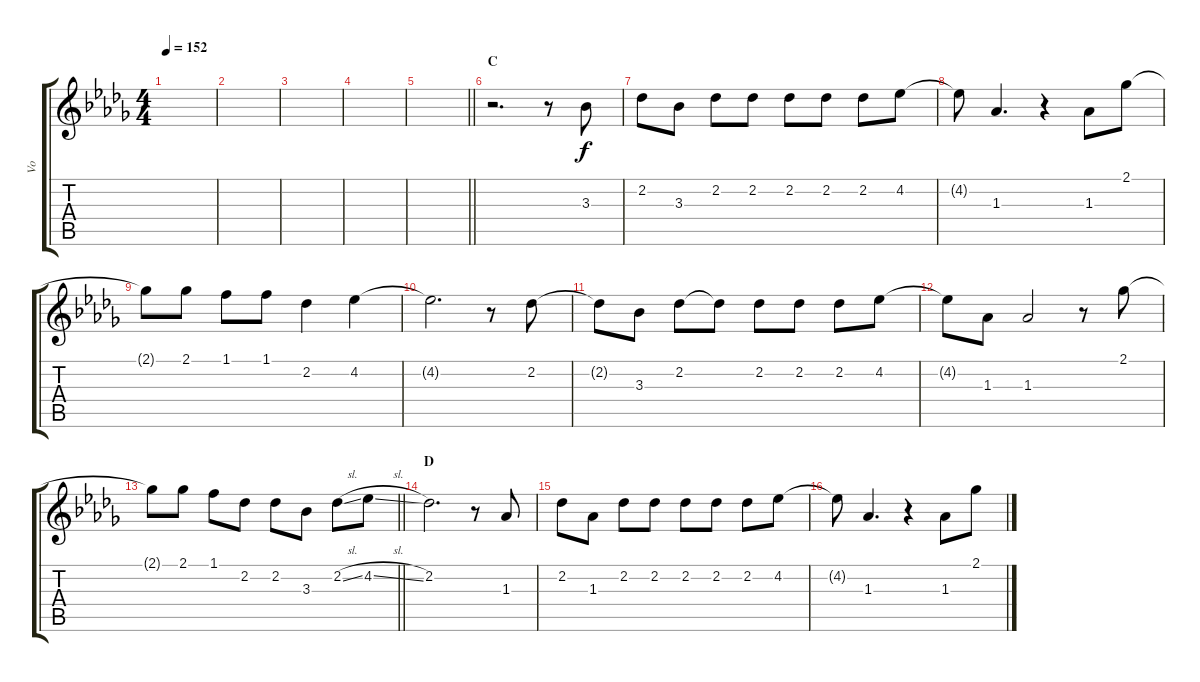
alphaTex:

\track ("Vo" "Vo") {instrument contrabass}
\staff {score tabs}
\tuning (E4 B3 G3 D3 A2 E2) {hide}
\ts (4 4)
\tempo 152
\clef g2
\ks db
|
|
|
|
\barLineRight lightlight
|
\section ("" "C")
r.2{d} r.8 3.3.8 |
2.2.8 3.3.8 2.2.8 2.2.8 2.2.8 2.2.8 2.2.8 4.2.8 |
4.2{t}.8 1.3.4{d} r.4 1.3.8 2.1.8 |
2.1{t}.8 2.1.8 1.1.8 1.1.8 2.2.4 4.2.4 |
4.2{t}.2{d} r.8 2.2.8 |
2.2{t}.8 3.3.8 2.2.8 2.2{t}.8 2.2.8 2.2.8 2.2.8 4.2.8 |
4.2{t}.8 1.3.8 1.3.2 r.8 2.1.8 |
\barLineRight lightlight
2.1{t}.8 2.1.8 1.1.8 2.2.8 2.2.8 3.3.8 2.2{sl}.8 4.2{sl}.8 |
\section ("" "D")
2.2.2{d} r.8 1.3.8 |
2.2.8 1.3.8 2.2.8 2.2.8 2.2.8 2.2.8 2.2.8 4.2.8 |
4.2{t}.8 1.3.4{d} r.4 1.3.8 2.1.8
